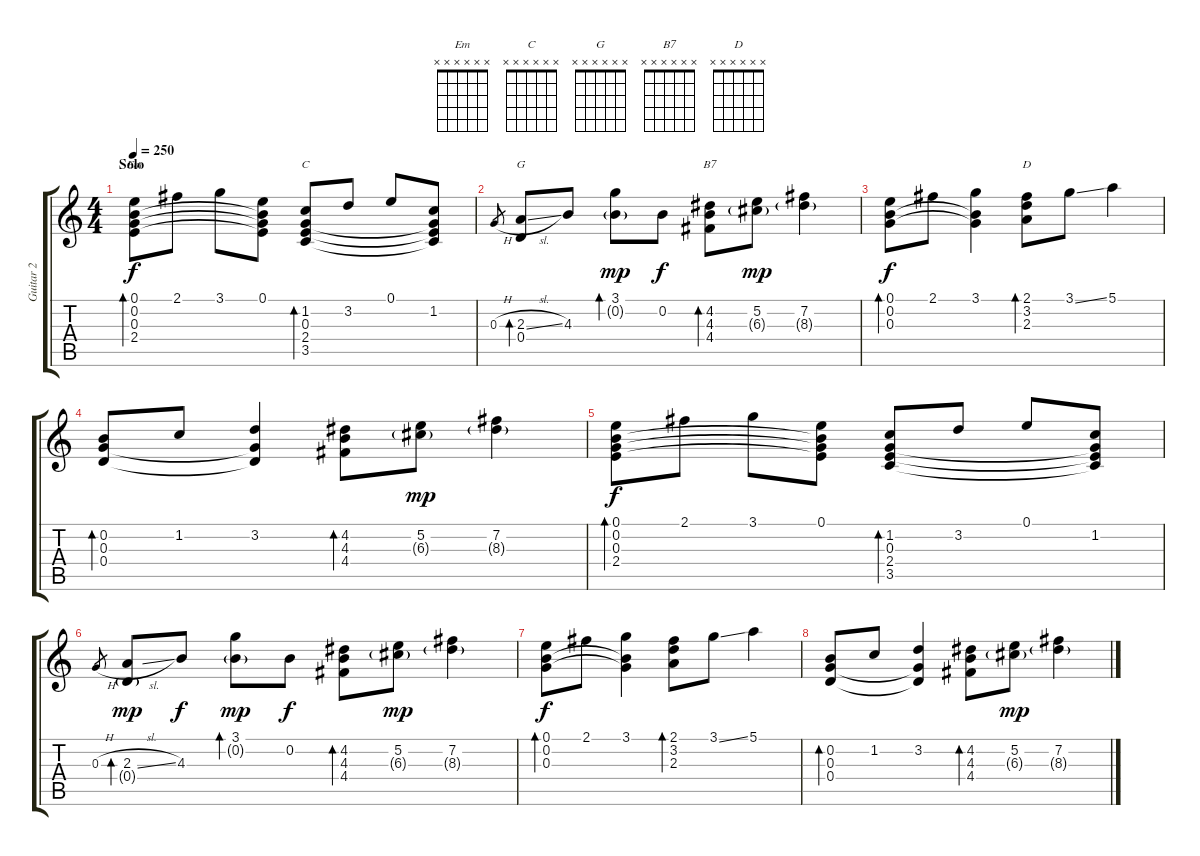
\track ("Guitar 2" "Guitar 2") {instrument electricguitarjazz}
\staff {score tabs}
\tuning (E4 B3 G3 D3 A2 E2) {hide}
\chord ("Em" x x x x x x)
\chord ("C" x x x x x x)
\chord ("G" x x x x x x)
\chord ("B7" x x x x x x)
\chord ("D" x x x x x x)
\ts (4 4)
\section ("" "Solo")
\tempo 250
\clef g2
\ks c
(0.1 0.2 0.3 2.4).8{bd 60 ch "Em" dy f} 2.1.8 3.1.8 (0.1 0.2{t} 0.3{t} 2.4{t}).8 (1.2 0.3 2.4 3.5).8{bd 60 ch "C"} 3.2.8 0.1.8 (1.2 0.3{t} 2.4{t} 3.5{t}).8 |
0.3{h}.8{gr} (2.3{sl} 0.4).8{bd 60 ch "G"} 4.3.8 (3.1 0.2{g}).8{bd 60 dy mp} 0.2.8{dy f} (4.2 4.3 4.4).8{bd 60 ch "B7"} (5.2 6.3{g}).8{dy mp} (7.2 8.3{g}).4 |
(0.1 0.2 0.3).8{bd 60 dy f} 2.1.8 (3.1 0.2{t} 0.3{t}).4 (2.1 3.2 2.3).8{bd 60 ch "D"} 3.1{ss}.8 5.1.4 |
(0.2 0.3 0.4).8{bd 60} 1.2.8 (3.2 0.3{t} 0.4{t}).4 (4.2 4.3 4.4).8{bd 60} (5.2 6.3{g}).8{dy mp} (7.2 8.3{g}).4 |
(0.1 0.2 0.3 2.4).8{bd 60 dy f} 2.1.8 3.1.8 (0.1 0.2{t} 0.3{t} 2.4{t}).8 (1.2 0.3 2.4 3.5).8{bd 60} 3.2.8 0.1.8 (1.2 0.3{t} 2.4{t} 3.5{t}).8 |
0.3{h}.8{gr} (2.3{sl} 0.4{g}).8{bd 60 dy mp} 4.3.8{dy f} (3.1 0.2{g}).8{bd 60 dy mp} 0.2.8{dy f} (4.2 4.3 4.4).8{bd 60} (5.2 6.3{g}).8{dy mp} (7.2 8.3{g}).4 |
(0.1 0.2 0.3).8{bd 60 dy f} 2.1.8 (3.1 0.2{t} 0.3{t}).4 (2.1 3.2 2.3).8{bd 60} 3.1{ss}.8 5.1.4 |
(0.2 0.3 0.4).8{bd 60} 1.2.8 (3.2 0.3{t} 0.4{t}).4 (4.2 4.3 4.4).8{bd 60} (5.2 6.3{g}).8{dy mp} (7.2 8.3{g}).4
